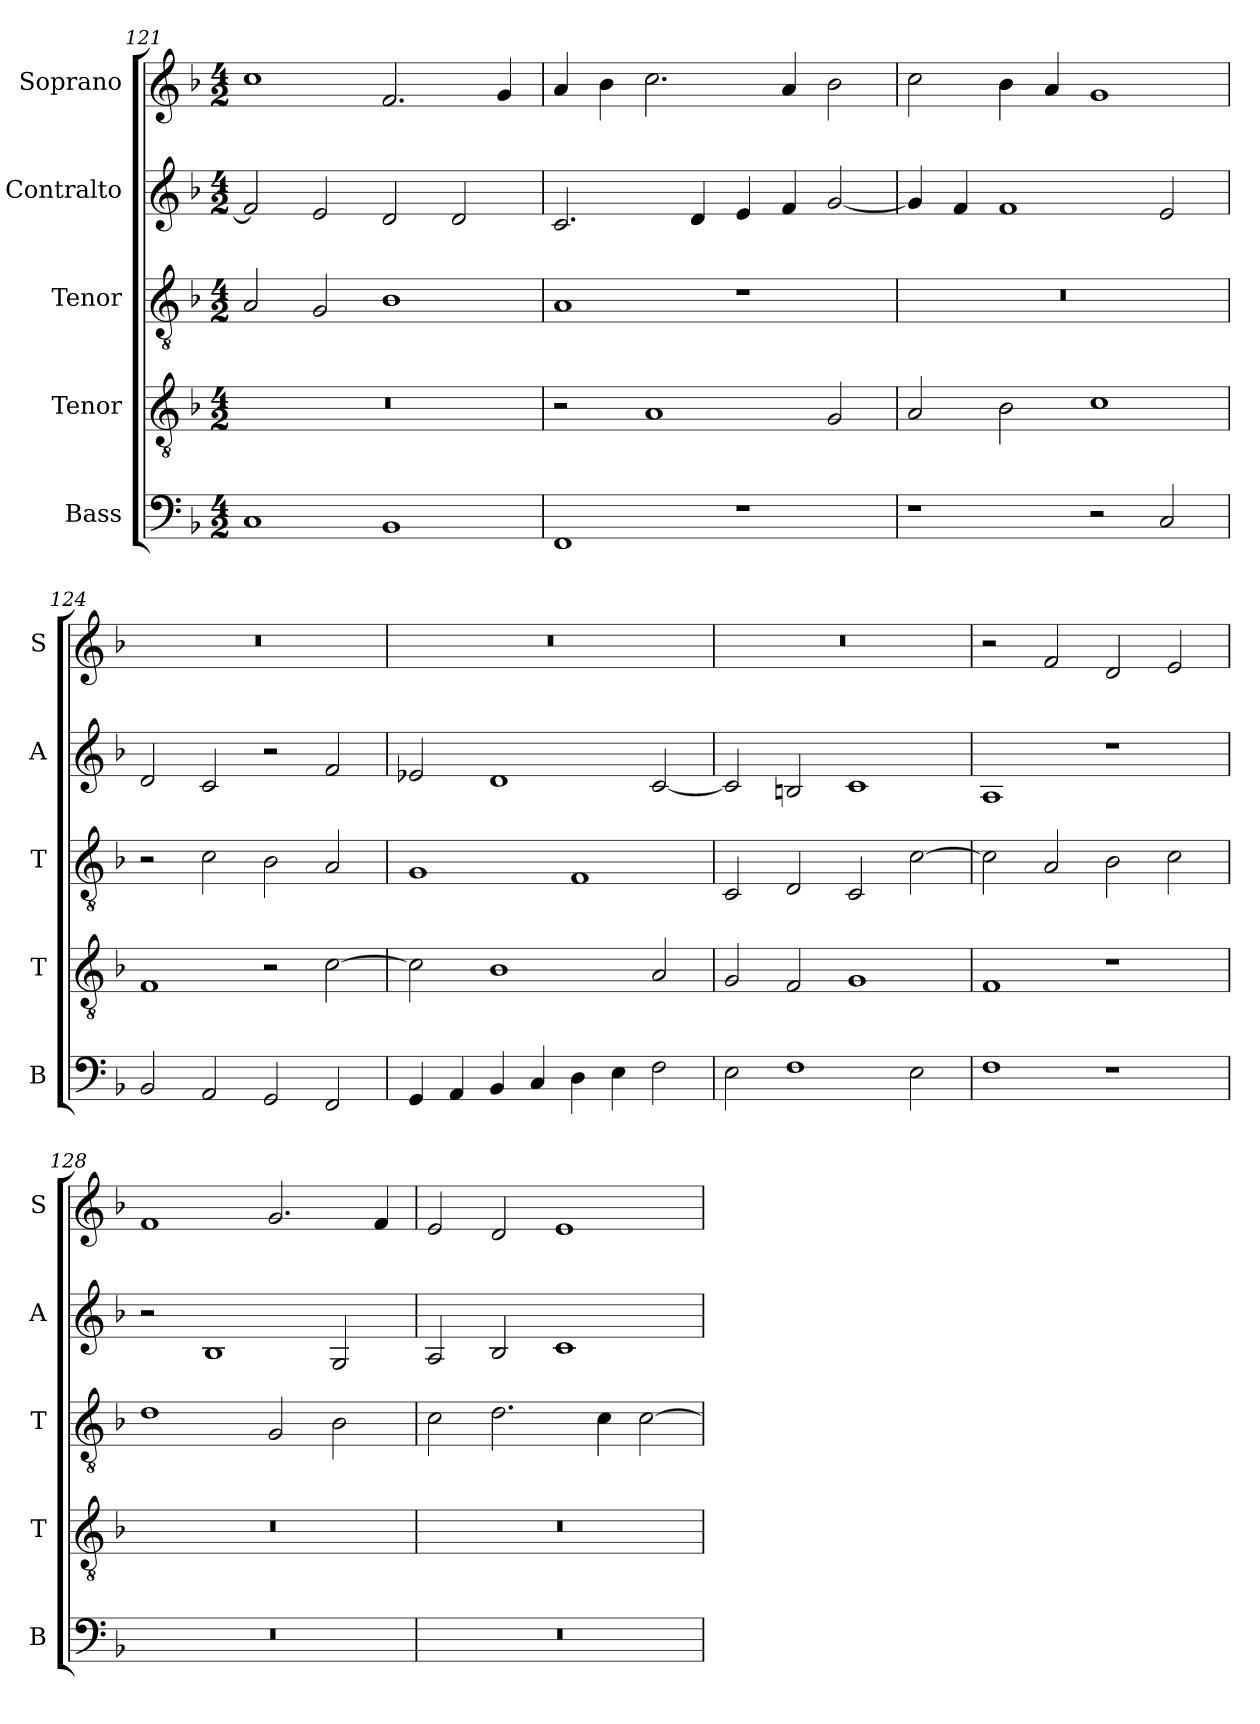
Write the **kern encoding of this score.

**kern	**kern	**kern	**kern	**kern
*part5	*part4	*part3	*part2	*part1
*staff5	*staff4	*staff3	*staff2	*staff1
*I"Bass	*I"Tenor	*I"Tenor	*I"Contralto	*I"Soprano
*I'B	*I'T	*I'T	*I'A	*I'S
*clefF4	*clefGv2	*clefGv2	*clefG2	*clefG2
*k[b-]	*k[b-]	*k[b-]	*k[b-]	*k[b-]
*F:ion	*F:ion	*F:ion	*F:ion	*F:ion
*M4/2	*M4/2	*M4/2	*M4/2	*M4/2
=121	=121	=121	=121	=121
1C	0r	2A	2f]	1cc
.	.	2G	2e	.
1BB-	.	1B-	2d	2.f
.	.	.	2d	.
.	.	.	.	4g
=122	=122	=122	=122	=122
1FF	2r	1A	2.c	4a
.	.	.	.	4b-
.	1A	.	.	2.cc
.	.	.	4d	.
1r	.	1r	4e	.
.	.	.	4f	4a
.	2G	.	[2g	2b-
=123	=123	=123	=123	=123
1r	2A	0r	4g]	2cc
.	.	.	4f	.
.	2B-	.	1f	4b-
.	.	.	.	4a
2r	1c	.	.	1g
2C	.	.	2e	.
=124	=124	=124	=124	=124
2BB-	1F	2r	2d	0r
2AA	.	2c	2c	.
2GG	2r	2B-	2r	.
2FF	[2c	2A	2f	.
=125	=125	=125	=125	=125
4GG	2c]	1G	2e-X	0r
4AA	.	.	.	.
4BB-	1B-	.	1d	.
4C	.	.	.	.
4D	.	1F	.	.
4E	.	.	.	.
2F	2A	.	[2c	.
=126	=126	=126	=126	=126
2E	2G	2C	2c]	0r
1F	2F	2D	2Bn	.
.	1G	2C	1c	.
2E	.	[2c	.	.
=127	=127	=127	=127	=127
1F	1F	2c]	1A	2r
.	.	2A	.	2f
1r	1r	2B-	1r	2d
.	.	2c	.	2e
=128	=128	=128	=128	=128
0r	0r	1d	2r	1f
.	.	.	1B-	.
.	.	2G	.	2.g
.	.	2B-	2G	.
.	.	.	.	4f
=129	=129	=129	=129	=129
0r	0r	2c	2A	2e
.	.	2.d	2B-	2d
.	.	.	1c	1e
.	.	4c	.	.
.	.	[2c	.	.
=	=	=	=	=
*-	*-	*-	*-	*-
